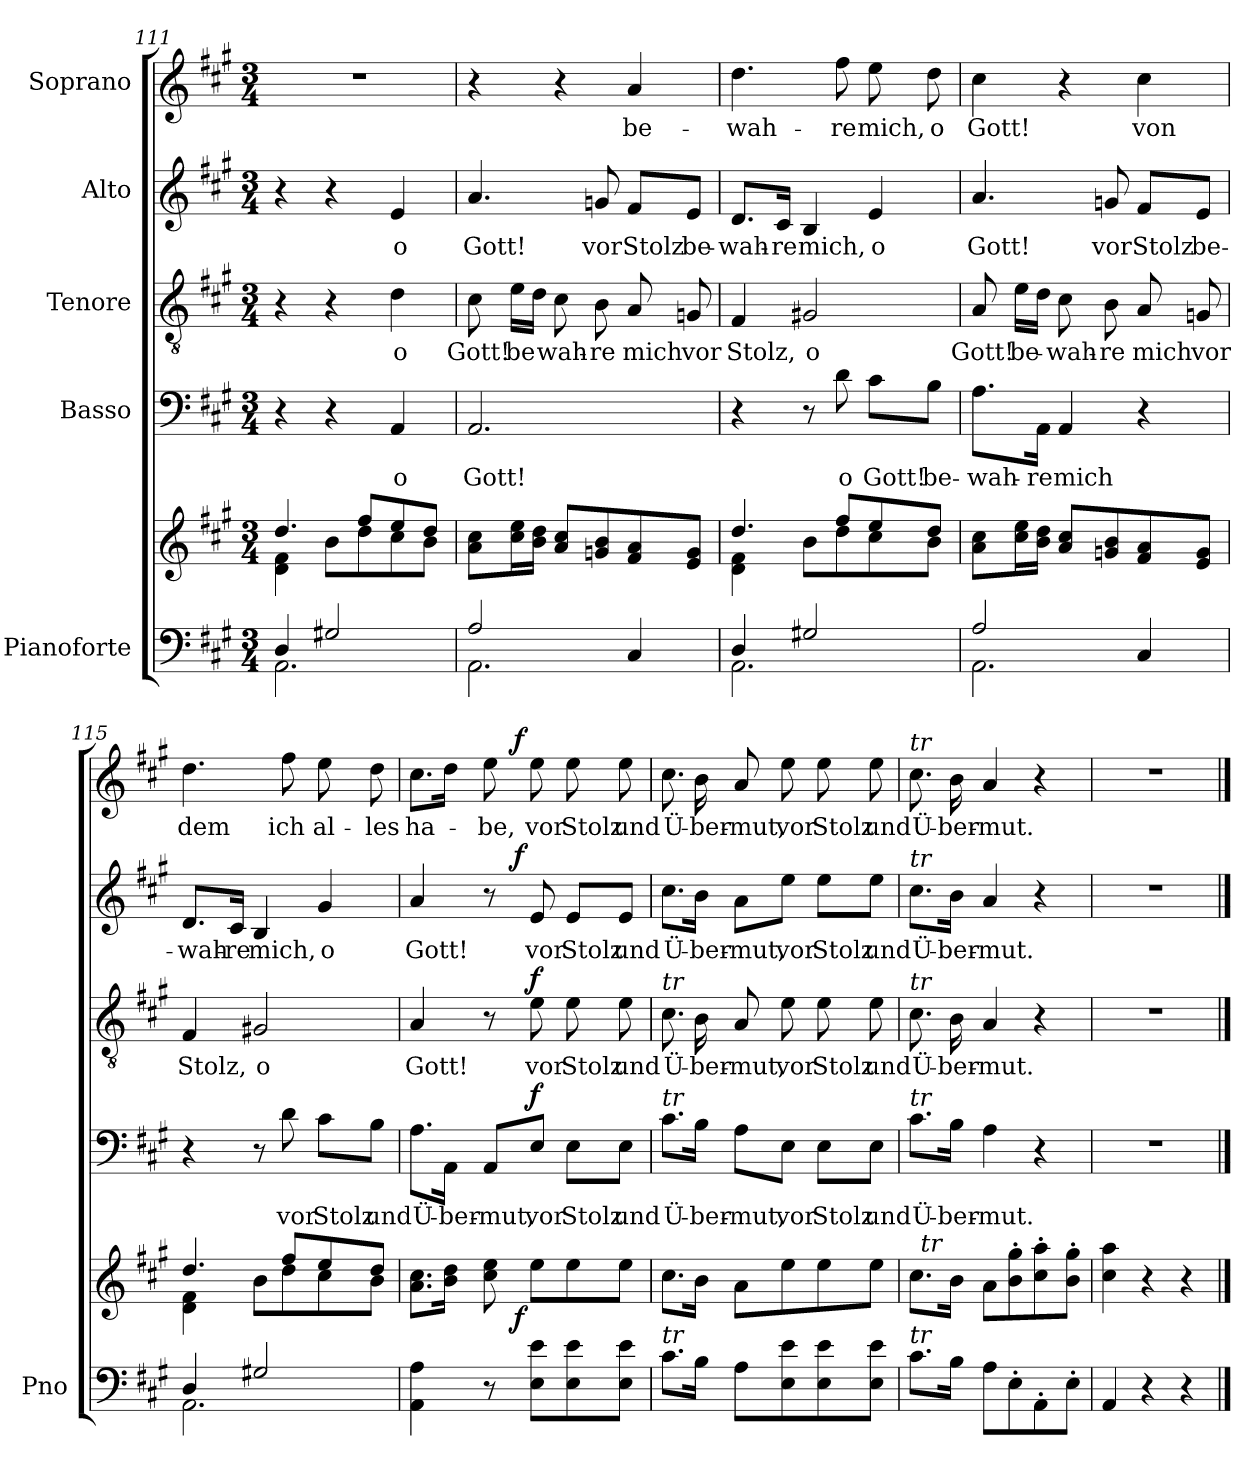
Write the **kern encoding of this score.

**kern	**kern	**dynam	**kern	**text	**dynam	**kern	**text	**dynam	**kern	**text	**dynam	**kern	**text	**dynam
*part5	*part5	*part5	*part4	*part4	*part4	*part3	*part3	*part3	*part2	*part2	*part2	*part1	*part1	*part1
*staff6	*staff5	*staff5/6	*staff4	*staff4	*staff4	*staff3	*staff3	*staff3	*staff2	*staff2	*staff2	*staff1	*staff1	*staff1
*I"Pianoforte	*	*	*I"Basso	*	*	*I"Tenore	*	*	*I"Alto	*	*	*I"Soprano	*	*
*I'Pno	*	*	*	*	*	*	*	*	*	*	*	*	*	*
*clefF4	*clefG2	*	*clefF4	*	*	*clefGv2	*	*	*clefG2	*	*	*clefG2	*	*
*k[f#c#g#]	*k[f#c#g#]	*	*k[f#c#g#]	*	*	*k[f#c#g#]	*	*	*k[f#c#g#]	*	*	*k[f#c#g#]	*	*
*A:	*A:	*	*A:	*	*	*A:	*	*	*A:	*	*	*A:	*	*
*M3/4	*M3/4	*	*M3/4	*	*	*M3/4	*	*	*M3/4	*	*	*M3/4	*	*
=111	=111	=111	=111	=111	=111	=111	=111	=111	=111	=111	=111	=111	=111	=111
*^	*^	*	*	*	*	*	*	*	*	*	*	*	*	*
!	!	!	!	!	!	!	!	!	!	!	!	!	!	!LO:N:vis=1	!	!
4D/	2.AA\	4.dd/	4d\ 4f#\	.	4r	.	.	4r	.	.	4r	.	.	2.r	.	.
2G#X/	.	.	8b\L	.	4r	.	.	4r	.	.	4r	.	.	.	.	.
.	.	8ff#/L	8dd\	.	.	.	.	.	.	.	.	.	.	.	.	.
!	!	!	!	!	!	!LO:LY:b	!	!	!LO:LY:b	!	!	!LO:LY:b	!	!	!	!
.	.	8ee/	8cc#\	.	4AA/	o	.	4d\	o	.	4e/	o	.	.	.	.
.	.	8dd/J	8b\J	.	.	.	.	.	.	.	.	.	.	.	.	.
=112	=112	=112	=112	=112	=112	=112	=112	=112	=112	=112	=112	=112	=112	=112	=112	=112
!	!	!	!	!	!	!LO:LY:b	!	!	!LO:LY:b	!	!	!LO:LY:b	!	!	!	!
*	*	*v	*v	*	*	*	*	*	*	*	*	*	*	*	*	*
2A/	2.AA\	8a\ 8cc#\L	.	2.AA/	Gott!	.	8c#\	Gott!	.	4.a/	Gott!	.	4r	.	.
!	!	!	!	!	!	!	!	!LO:LY:b	!	!	!	!	!	!	!
.	.	16cc#\ 16ee\L	.	.	.	.	16e\LL	be	.	.	.	.	.	.	.
.	.	16b\ 16dd\JJ	.	.	.	.	16d\JJ	.	.	.	.	.	.	.	.
!	!	!	!	!	!	!	!	!LO:LY:b	!	!	!	!	!	!	!
.	.	8a/ 8cc#/L	.	.	.	.	8c#\	wah-	.	.	.	.	4r	.	.
!	!	!	!	!	!	!	!	!LO:LY:b	!	!	!LO:LY:b	!	!	!	!
.	.	8gn/ 8b/	.	.	.	.	8B\	-re	.	8gn/	vor	.	.	.	.
!	!	!	!	!	!	!	!	!LO:LY:b	!	!	!LO:LY:b	!	!	!LO:LY:b	!
4C#/	.	8f#/ 8a/	.	.	.	.	8A/	mich	.	8f#/L	Stolz	.	4a/	be-	.
!	!	!	!	!	!	!	!	!LO:LY:b	!	!	!LO:LY:b	!	!	!	!
.	.	8e/ 8g/J	.	.	.	.	8Gn/	vor	.	8e/J	be-	.	.	.	.
!!LO:LB:g=z
=113	=113	=113	=113	=113	=113	=113	=113	=113	=113	=113	=113	=113	=113	=113	=113
*	*	*^	*	*	*	*	*	*	*	*	*	*	*	*	*
!	!	!	!	!	!	!	!	!	!LO:LY:b	!	!	!LO:LY:b	!	!	!LO:LY:b	!
4D/	2.AA\	4.dd/	4d\ 4f#\	.	4r	.	.	4F#/	Stolz,	.	8.d/L	-wah-	.	4.dd\	-wah-	.
!	!	!	!	!	!	!	!	!	!	!	!	!LO:LY:b	!	!	!	!
.	.	.	.	.	.	.	.	.	.	.	16c#/Jk	-re	.	.	.	.
!	!	!	!	!	!	!	!	!	!LO:LY:b	!	!	!LO:LY:b	!	!	!	!
2G#X/	.	.	8b\L	.	8r	.	.	2G#X/	o	.	4B/	mich,	.	.	.	.
!	!	!	!	!	!	!LO:LY:b	!	!	!	!	!	!	!	!	!LO:LY:b	!
.	.	8ff#/L	8dd\	.	8d\	o	.	.	.	.	.	.	.	8ff#\	-re	.
!	!	!	!	!	!	!LO:LY:b	!	!	!	!	!	!LO:LY:b	!	!	!LO:LY:b	!
.	.	8ee/	8cc#\	.	8c#\L	Gott!	.	.	.	.	4e/	o	.	8ee\	mich,	.
!	!	!	!	!	!	!LO:LY:b	!	!	!	!	!	!	!	!	!LO:LY:b	!
.	.	8dd/J	8b\J	.	8B\J	be-	.	.	.	.	.	.	.	8dd\	o	.
=114	=114	=114	=114	=114	=114	=114	=114	=114	=114	=114	=114	=114	=114	=114	=114	=114
!	!	!	!	!	!	!LO:LY:b	!	!	!LO:LY:b	!	!	!LO:LY:b	!	!	!LO:LY:b	!
*	*	*v	*v	*	*	*	*	*	*	*	*	*	*	*	*	*
2A/	2.AA\	8a\ 8cc#\L	.	8.A\L	-wah-	.	8A/	Gott!	.	4.a/	Gott!	.	4cc#\	Gott!	.
!	!	!	!	!	!	!	!	!LO:LY:b	!	!	!	!	!	!	!
.	.	16cc#\ 16ee\L	.	.	.	.	16e\LL	be-	.	.	.	.	.	.	.
!	!	!	!	!	!LO:LY:b	!	!	!	!	!	!	!	!	!	!
.	.	16b\ 16dd\JJ	.	16AA\Jk	-re	.	16d\JJ	.	.	.	.	.	.	.	.
!	!	!	!	!	!LO:LY:b	!	!	!LO:LY:b	!	!	!	!	!	!	!
.	.	8a/ 8cc#/L	.	4AA/	mich	.	8c#\	-wah-	.	.	.	.	4r	.	.
!	!	!	!	!	!	!	!	!LO:LY:b	!	!	!LO:LY:b	!	!	!	!
.	.	8gn/ 8b/	.	.	.	.	8B\	-re	.	8gn/	vor	.	.	.	.
!	!	!	!	!	!	!	!	!LO:LY:b	!	!	!LO:LY:b	!	!	!LO:LY:b	!
4C#/	.	8f#/ 8a/	.	4r	.	.	8A/	mich	.	8f#/L	Stolz	.	4cc#\	von	.
!	!	!	!	!	!	!	!	!LO:LY:b	!	!	!LO:LY:b	!	!	!	!
.	.	8e/ 8g/J	.	.	.	.	8Gn/	vor	.	8e/J	be-	.	.	.	.
=115	=115	=115	=115	=115	=115	=115	=115	=115	=115	=115	=115	=115	=115	=115	=115
*	*	*^	*	*	*	*	*	*	*	*	*	*	*	*	*
!	!	!	!	!	!	!	!	!	!LO:LY:b	!	!	!LO:LY:b	!	!	!LO:LY:b	!
4D/	2.AA\	4.dd/	4d\ 4f#\	.	4r	.	.	4F#/	Stolz,	.	8.d/L	-wah-	.	4.dd\	dem	.
!	!	!	!	!	!	!	!	!	!	!	!	!LO:LY:b	!	!	!	!
.	.	.	.	.	.	.	.	.	.	.	16c#/Jk	-re	.	.	.	.
!	!	!	!	!	!	!	!	!	!LO:LY:b	!	!	!LO:LY:b	!	!	!	!
2G#X/	.	.	8b\L	.	8r	.	.	2G#X/	o	.	4B/	mich,	.	.	.	.
!	!	!	!	!	!	!LO:LY:b	!	!	!	!	!	!	!	!	!LO:LY:b	!
.	.	8ff#/L	8dd\	.	8d\	vor	.	.	.	.	.	.	.	8ff#\	ich	.
!	!	!	!	!	!	!LO:LY:b	!	!	!	!	!	!LO:LY:b	!	!	!LO:LY:b	!
.	.	8ee/	8cc#\	.	8c#\L	Stolz	.	.	.	.	4g#/	o	.	8ee\	al-	.
!	!	!	!	!	!	!LO:LY:b	!	!	!	!	!	!	!	!	!LO:LY:b	!
.	.	8dd/J	8b\J	.	8B\J	und	.	.	.	.	.	.	.	8dd\	-les	.
*v	*v	*	*	*	*	*	*	*	*	*	*	*	*	*	*	*
!!LO:PB:g=z
=116	=116	=116	=116	=116	=116	=116	=116	=116	=116	=116	=116	=116	=116	=116	=116
!	!	!	!	!	!LO:LY:b	!	!	!LO:LY:b	!	!	!LO:LY:b	!	!	!LO:LY:b	!
*	*	*	*	*	*	*	*	*	*	*^	*	*	*^	*	*
4AA\ 4A\	8.a\ 8.cc#\L	4ryy	.	8.A\L	Ü-	.	4A/	Gott!	.	4a/	4ryy	Gott!	.	8.cc#\L	4ryy	ha-	.
!	!	!	!	!	!LO:LY:b	!	!	!	!	!	!	!	!	!	!	!	!
.	16b\ 16dd\Jk	.	.	16AA\Jk	-ber-	.	.	.	.	.	.	.	.	16dd\Jk	.	.	.
!	!	!	!	!	!LO:LY:b	!	!	!	!	!	!	!	!	!	!	!LO:LY:b	!
8r	8cc#\ 8ee\	16.ryy	.	8AA/L	-mut,	.	8r	.	.	8r	16.ryy	.	.	8ee\	16.ryy	-be,	.
!	!	!	!LO:DY:b	!	!	!	!	!	!	!	!	!	!LO:DY:a	!	!	!	!LO:DY:a
.	.	4ryy	f	.	.	.	.	.	.	.	4ryy	.	f	.	4ryy	.	f
!	!	!	!	!	!LO:LY:b	!LO:DY:a	!	!LO:LY:b	!LO:DY:a	!	!	!LO:LY:b	!	!	!	!LO:LY:b	!
8E\ 8e\L	8ee\L	.	.	8E/J	vor	f	8e\	vor	f	8e/	.	vor	.	8ee\	.	vor	.
!	!	!	!	!	!LO:LY:b	!	!	!LO:LY:b	!	!	!	!LO:LY:b	!	!	!	!LO:LY:b	!
8E\ 8e\	8ee\	.	.	8E\L	Stolz	.	8e\	Stolz	.	8e/L	.	Stolz	.	8ee\	.	Stolz	.
.	.	8ryy	.	.	.	.	.	.	.	.	8ryy	.	.	.	8ryy	.	.
!	!	!	!	!	!LO:LY:b	!	!	!LO:LY:b	!	!	!	!LO:LY:b	!	!	!	!LO:LY:b	!
8E\ 8e\J	8ee\J	.	.	8E\J	und	.	8e\	und	.	8e/J	.	und	.	8ee\	.	und	.
.	.	32ryy	.	.	.	.	.	.	.	.	32ryy	.	.	.	32ryy	.	.
=117	=117	=117	=117	=117	=117	=117	=117	=117	=117	=117	=117	=117	=117	=117	=117	=117	=117
!	!	!	!	!	!	!	!	!	!	!	!	!	!	!LO:TX:a:i:t=tr	!	!	!
!	!	!	!	!	!	!	!	!	!	!LO:TX:a:i:t=tr	!	!	!	!	!	!	!
!	!	!	!	!	!	!	!LO:TX:a:i:t=tr	!	!	!	!	!	!	!	!	!	!
!	!	!	!	!LO:TX:a:i:t=tr	!	!	!	!	!	!	!	!	!	!	!	!	!
!	!LO:TX:a:i:t=tr	!	!	!	!	!	!	!	!	!	!	!	!	!	!	!	!
!LO:TX:a:i:t=tr	!	!	!	!	!	!	!	!	!	!	!	!	!	!	!	!	!
!	!	!	!	!	!LO:LY:b	!	!	!LO:LY:b	!	!	!	!LO:LY:b	!	!	!	!LO:LY:b	!
*	*	*	*	*	*	*	*	*	*	*v	*v	*	*	*	*	*	*
*	*v	*v	*	*	*	*	*	*	*	*	*	*	*v	*v	*	*
8.c#\L	8.cc#\L	.	8.c#\L	Ü-	.	8.c#\	Ü-	.	8.cc#\L	Ü-	.	8.cc#\	Ü-	.
!	!	!	!	!LO:LY:b	!	!	!LO:LY:b	!	!	!LO:LY:b	!	!	!LO:LY:b	!
16B\Jk	16b\Jk	.	16B\Jk	-ber-	.	16B\	-ber-	.	16b\Jk	-ber-	.	16b\	-ber-	.
!	!	!	!	!LO:LY:b	!	!	!LO:LY:b	!	!	!LO:LY:b	!	!	!LO:LY:b	!
8A\L	8a\L	.	8A\L	-mut,	.	8A/	-mut,	.	8a\L	-mut,	.	8a/	-mut,	.
!	!	!	!	!LO:LY:b	!	!	!LO:LY:b	!	!	!LO:LY:b	!	!	!LO:LY:b	!
8E\ 8e\	8ee\	.	8E\J	vor	.	8e\	vor	.	8ee\J	vor	.	8ee\	vor	.
!	!	!	!	!LO:LY:b	!	!	!LO:LY:b	!	!	!LO:LY:b	!	!	!LO:LY:b	!
8E\ 8e\	8ee\	.	8E\L	Stolz	.	8e\	Stolz	.	8ee\L	Stolz	.	8ee\	Stolz	.
!	!	!	!	!LO:LY:b	!	!	!LO:LY:b	!	!	!LO:LY:b	!	!	!LO:LY:b	!
8E\ 8e\J	8ee\J	.	8E\J	und	.	8e\	und	.	8ee\J	und	.	8ee\	und	.
=118	=118	=118	=118	=118	=118	=118	=118	=118	=118	=118	=118	=118	=118	=118
!	!	!	!	!	!	!	!	!	!	!	!	!LO:TX:a:i:t=tr	!	!
!	!	!	!	!	!	!	!	!	!LO:TX:a:i:t=tr	!	!	!	!	!
!	!	!	!	!	!	!LO:TX:a:i:t=tr	!	!	!	!	!	!	!	!
!	!	!	!LO:TX:a:i:t=tr	!	!	!	!	!	!	!	!	!	!	!
!LO:TX:a:i:t=tr	!	!	!	!	!	!	!	!	!	!	!	!	!	!
!	!	!	!	!LO:LY:b	!	!	!LO:LY:b	!	!	!LO:LY:b	!	!	!LO:LY:b	!
*	*^	*	*	*	*	*	*	*	*	*	*	*	*	*
8.c#\L	8.cc#\L	32ryy	.	8.c#\L	Ü-	.	8.c#\	Ü-	.	8.cc#\L	Ü-	.	8.cc#\	Ü-	.
!	!	!LO:TX:a:i:t=tr	!	!	!	!	!	!	!	!	!	!	!	!	!
.	.	2ryy	.	.	.	.	.	.	.	.	.	.	.	.	.
!	!	!	!	!	!LO:LY:b	!	!	!LO:LY:b	!	!	!LO:LY:b	!	!	!LO:LY:b	!
16B\Jk	16b\Jk	.	.	16B\Jk	-ber-	.	16B\	-ber-	.	16b\Jk	-ber-	.	16b\	-ber-	.
!	!	!	!	!	!LO:LY:b	!	!	!LO:LY:b	!	!	!LO:LY:b	!	!	!LO:LY:b	!
8A\L	8a\L	.	.	4A\	-mut.	.	4A/	-mut.	.	4a/	-mut.	.	4a/	-mut.	.
8E'>\	8b\'> 8gg#\'>	.	.	.	.	.	.	.	.	.	.	.	.	.	.
8AA'>\	8cc#\'> 8aa\'>	.	.	4r	.	.	4r	.	.	4r	.	.	4r	.	.
.	.	8..ryy	.	.	.	.	.	.	.	.	.	.	.	.	.
8E'>\J	8b\'> 8gg#\'>J	.	.	.	.	.	.	.	.	.	.	.	.	.	.
=119	=119	=119	=119	=119	=119	=119	=119	=119	=119	=119	=119	=119	=119	=119	=119
!	!	!	!	!LO:N:vis=1	!	!	!LO:N:vis=1	!	!	!	!	!	!LO:N:vis=1	!	!
*	*v	*v	*	*	*	*	*	*	*	*	*	*	*	*	*
4AA/	4cc#\ 4aa\	.	2.r	.	.	2.r	.	.	2.r	.	.	2.r	.	.
4r	4r	.	.	.	.	.	.	.	.	.	.	.	.	.
4r	4r	.	.	.	.	.	.	.	.	.	.	.	.	.
==	==	==	==	==	==	==	==	==	==	==	==	==	==	==
*-	*-	*-	*-	*-	*-	*-	*-	*-	*-	*-	*-	*-	*-	*-
